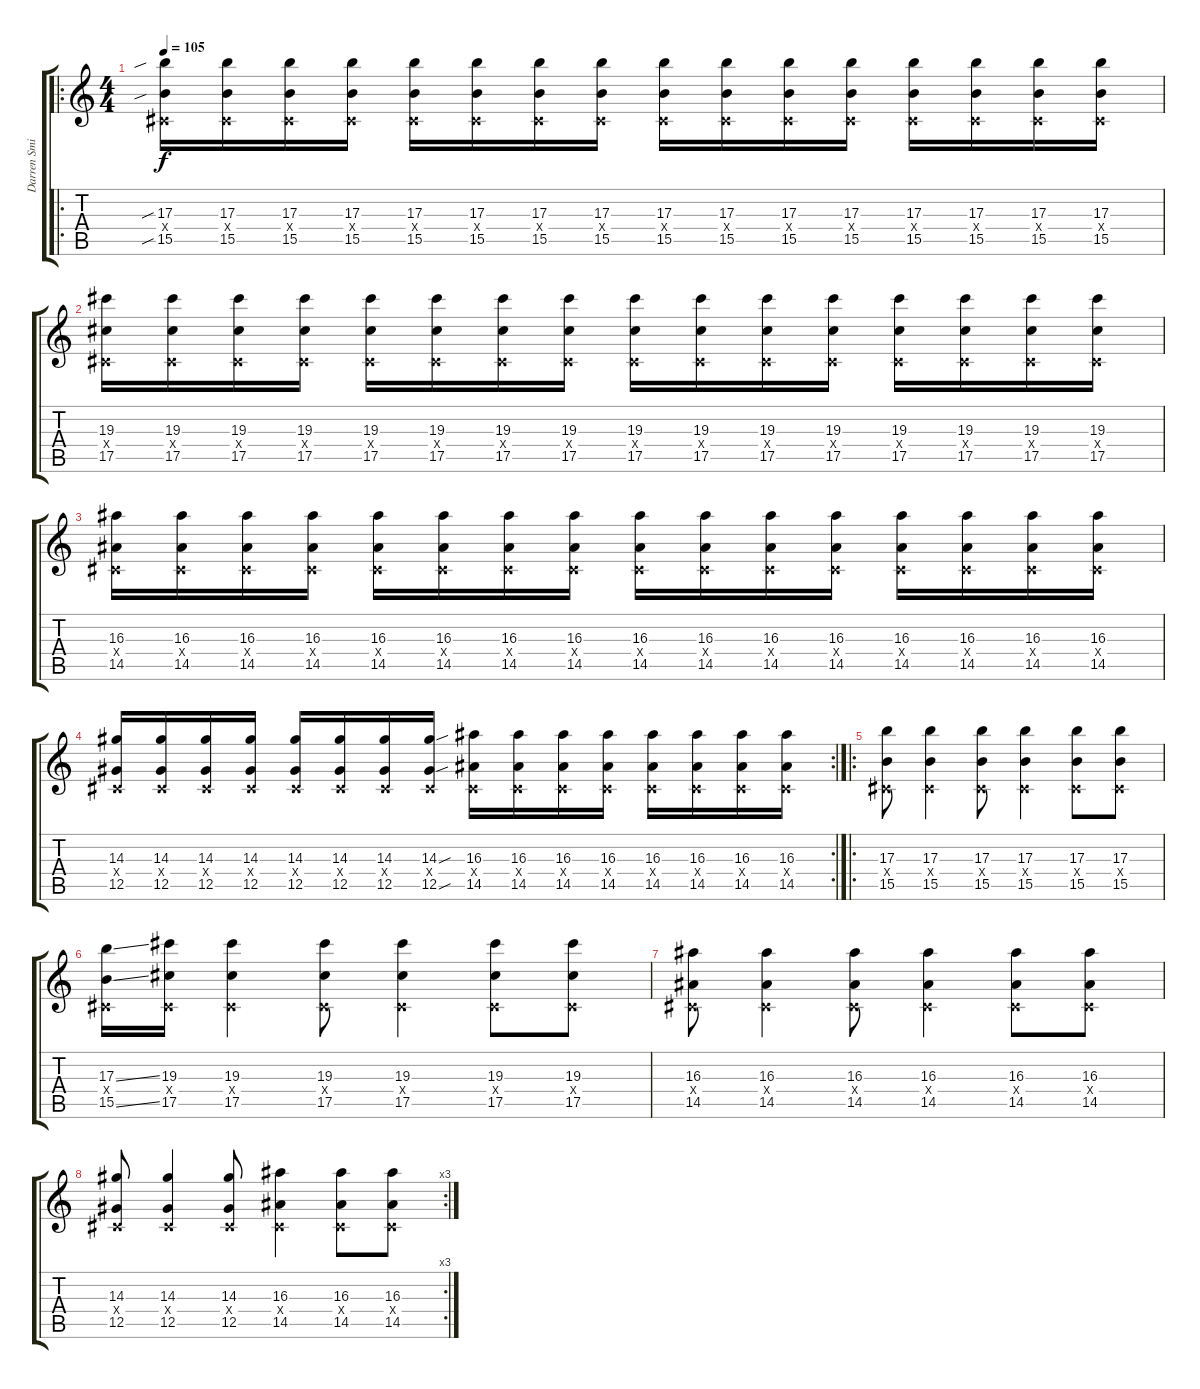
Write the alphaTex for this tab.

\track ("Darren Smith" "Darren Smi") {instrument overdrivenguitar}
\staff {score tabs}
\tuning (Eb4 Bb3 Gb3 Db3 Ab2 Db2) {hide}
\ro
\ts (4 4)
\tempo 105
\clef g2
\ks c
(17.3{sib} 0.4{x} 15.5{sib}).16{dy f} (17.3 0.4{x} 15.5).16 (17.3 0.4{x} 15.5).16 (17.3 0.4{x} 15.5).16 (17.3 0.4{x} 15.5).16 (17.3 0.4{x} 15.5).16 (17.3 0.4{x} 15.5).16 (17.3 0.4{x} 15.5).16 (17.3 0.4{x} 15.5).16 (17.3 0.4{x} 15.5).16 (17.3 0.4{x} 15.5).16 (17.3 0.4{x} 15.5).16 (17.3 0.4{x} 15.5).16 (17.3 0.4{x} 15.5).16 (17.3 0.4{x} 15.5).16 (17.3 0.4{x} 15.5).16 |
(19.3 0.4{x} 17.5).16 (19.3 0.4{x} 17.5).16 (19.3 0.4{x} 17.5).16 (19.3 0.4{x} 17.5).16 (19.3 0.4{x} 17.5).16 (19.3 0.4{x} 17.5).16 (19.3 0.4{x} 17.5).16 (19.3 0.4{x} 17.5).16 (19.3 0.4{x} 17.5).16 (19.3 0.4{x} 17.5).16 (19.3 0.4{x} 17.5).16 (19.3 0.4{x} 17.5).16 (19.3 0.4{x} 17.5).16 (19.3 0.4{x} 17.5).16 (19.3 0.4{x} 17.5).16 (19.3 0.4{x} 17.5).16 |
(16.3 0.4{x} 14.5).16 (16.3 0.4{x} 14.5).16 (16.3 0.4{x} 14.5).16 (16.3 0.4{x} 14.5).16 (16.3 0.4{x} 14.5).16 (16.3 0.4{x} 14.5).16 (16.3 0.4{x} 14.5).16 (16.3 0.4{x} 14.5).16 (16.3 0.4{x} 14.5).16 (16.3 0.4{x} 14.5).16 (16.3 0.4{x} 14.5).16 (16.3 0.4{x} 14.5).16 (16.3 0.4{x} 14.5).16 (16.3 0.4{x} 14.5).16 (16.3 0.4{x} 14.5).16 (16.3 0.4{x} 14.5).16 |
\rc 2
(14.3 0.4{x} 12.5).16 (14.3 0.4{x} 12.5).16 (14.3 0.4{x} 12.5).16 (14.3 0.4{x} 12.5).16 (14.3 0.4{x} 12.5).16 (14.3 0.4{x} 12.5).16 (14.3 0.4{x} 12.5).16 (14.3{sou} 0.4{x} 12.5{sou}).16 (16.3 0.4{x} 14.5).16 (16.3 0.4{x} 14.5).16 (16.3 0.4{x} 14.5).16 (16.3 0.4{x} 14.5).16 (16.3 0.4{x} 14.5).16 (16.3 0.4{x} 14.5).16 (16.3 0.4{x} 14.5).16 (16.3 0.4{x} 14.5).16 |
\ro
(17.3 0.4{x} 15.5).8 (17.3 0.4{x} 15.5).4 (17.3 0.4{x} 15.5).8 (17.3 0.4{x} 15.5).4 (17.3 0.4{x} 15.5).8 (17.3 0.4{x} 15.5).8 |
(17.3{ss} 0.4{x} 15.5{ss}).16 (19.3 0.4{x} 17.5).16 (19.3 0.4{x} 17.5).4 (19.3 0.4{x} 17.5).8 (19.3 0.4{x} 17.5).4 (19.3 0.4{x} 17.5).8 (19.3 0.4{x} 17.5).8 |
(16.3 0.4{x} 14.5).8 (16.3 0.4{x} 14.5).4 (16.3 0.4{x} 14.5).8 (16.3 0.4{x} 14.5).4 (16.3 0.4{x} 14.5).8 (16.3 0.4{x} 14.5).8 |
\rc 3
(14.3 0.4{x} 12.5).8 (14.3 0.4{x} 12.5).4 (14.3 0.4{x} 12.5).8 (16.3 0.4{x} 14.5).4 (16.3 0.4{x} 14.5).8 (16.3 0.4{x} 14.5).8
